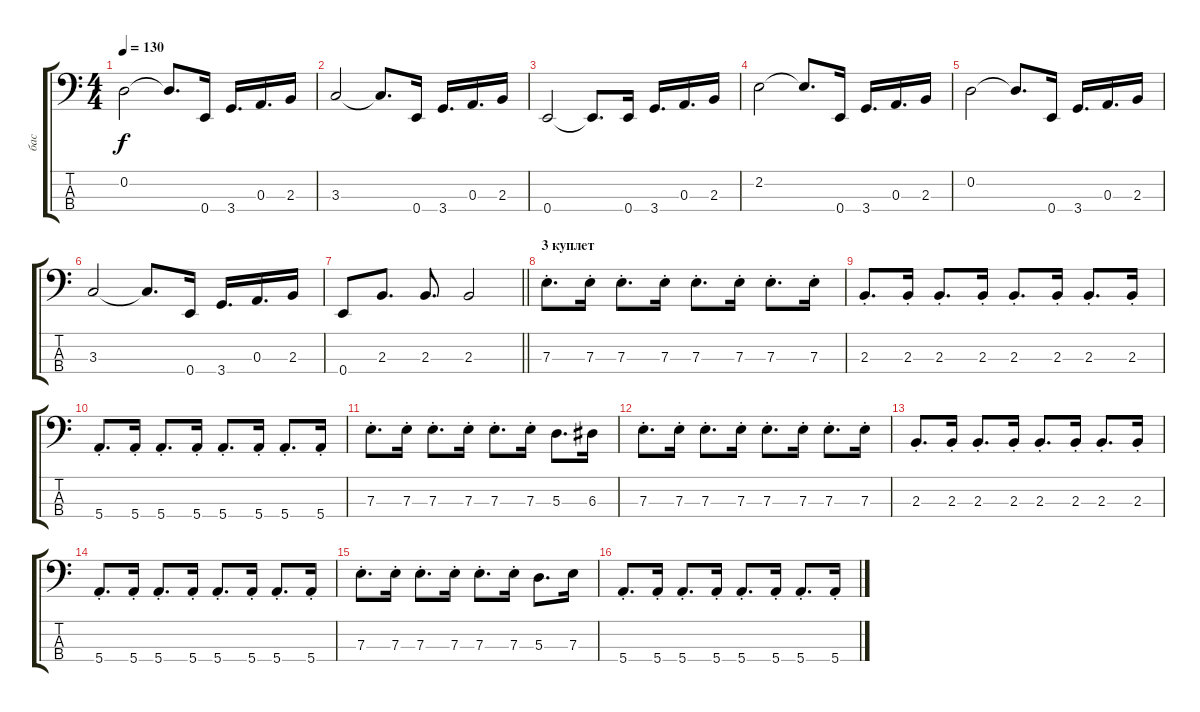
\track ("бас" "бас") {instrument electricbassfinger}
\staff {score tabs}
\tuning (G2 D2 A1 E1) {hide}
\ts (4 4)
\tempo 130
\clef f4
\ks c
0.2.2{dy f} 0.2{t}.8{d} 0.4.16 3.4.16{d} 0.3.16{d} 2.3.16 |
3.3.2 3.3{t}.8{d} 0.4.16 3.4.16{d} 0.3.16{d} 2.3.16 |
0.4.2 0.4{t}.8{d} 0.4.16 3.4.16{d} 0.3.16{d} 2.3.16 |
2.2.2 2.2{t}.8{d} 0.4.16 3.4.16{d} 0.3.16{d} 2.3.16 |
0.2.2 0.2{t}.8{d} 0.4.16 3.4.16{d} 0.3.16{d} 2.3.16 |
3.3.2 3.3{t}.8{d} 0.4.16 3.4.16{d} 0.3.16{d} 2.3.16 |
\barLineRight lightlight
0.4.8 2.3.8{d} 2.3.8{d} 2.3.2 |
\section ("" "3 куплет")
7.3{st}.8{d} 7.3{st}.16 7.3{st}.8{d} 7.3{st}.16 7.3{st}.8{d} 7.3{st}.16 7.3{st}.8{d} 7.3{st}.16 |
2.3{st}.8{d} 2.3{st}.16 2.3{st}.8{d} 2.3{st}.16 2.3{st}.8{d} 2.3{st}.16 2.3{st}.8{d} 2.3{st}.16 |
5.4{st}.8{d} 5.4{st}.16 5.4{st}.8{d} 5.4{st}.16 5.4{st}.8{d} 5.4{st}.16 5.4{st}.8{d} 5.4{st}.16 |
7.3{st}.8{d} 7.3{st}.16 7.3{st}.8{d} 7.3{st}.16 7.3{st}.8{d} 7.3{st}.16 5.3.8{d} 6.3.16 |
7.3{st}.8{d} 7.3{st}.16 7.3{st}.8{d} 7.3{st}.16 7.3{st}.8{d} 7.3{st}.16 7.3{st}.8{d} 7.3{st}.16 |
2.3{st}.8{d} 2.3{st}.16 2.3{st}.8{d} 2.3{st}.16 2.3{st}.8{d} 2.3{st}.16 2.3{st}.8{d} 2.3{st}.16 |
5.4{st}.8{d} 5.4{st}.16 5.4{st}.8{d} 5.4{st}.16 5.4{st}.8{d} 5.4{st}.16 5.4{st}.8{d} 5.4{st}.16 |
7.3{st}.8{d} 7.3{st}.16 7.3{st}.8{d} 7.3{st}.16 7.3{st}.8{d} 7.3{st}.16 5.3.8{d} 7.3.16 |
5.4{st}.8{d} 5.4{st}.16 5.4{st}.8{d} 5.4{st}.16 5.4{st}.8{d} 5.4{st}.16 5.4{st}.8{d} 5.4{st}.16
